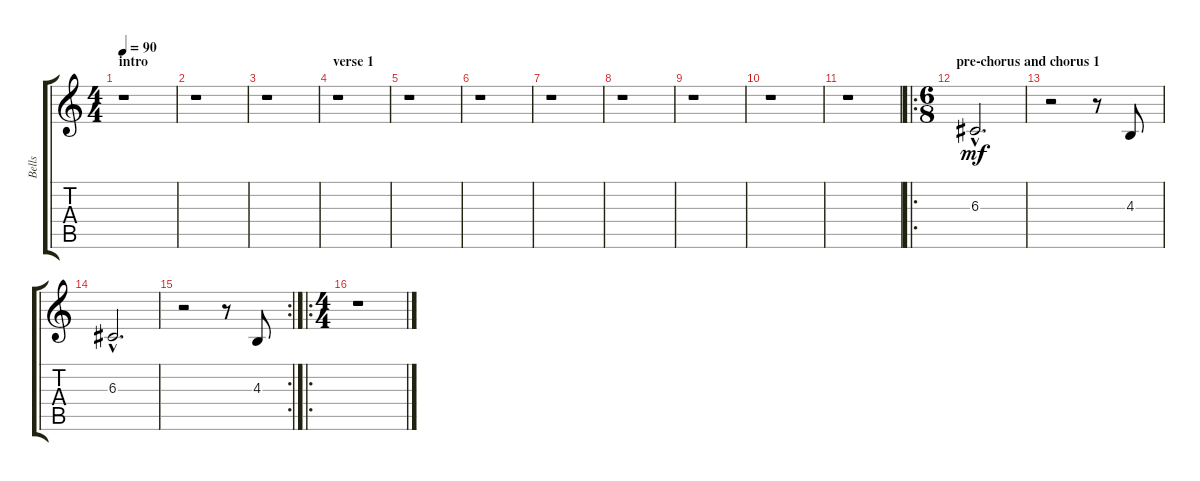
\track ("Bells" "Bells") {instrument tubularbells}
\staff {score tabs}
\tuning (E4 B3 G3 D3 A2 E2) {hide}
\ts (4 4)
\section ("" "intro")
\tempo 90
\clef g2
\ks c
r.1{dy mf instrument tubularbells} |
r.1 |
r.1 |
\section ("" "verse 1")
r.1 |
r.1 |
r.1 |
r.1 |
r.1 |
r.1 |
r.1 |
r.1 |
\ro
\ts (6 8)
\section ("" "pre-chorus and chorus 1")
6.3{hac}.2{d} |
r.2 r.8 4.3.8 |
6.3{hac}.2{d} |
\rc 2
r.2 r.8 4.3.8 |
\ro
\ts (4 4)
r.1
